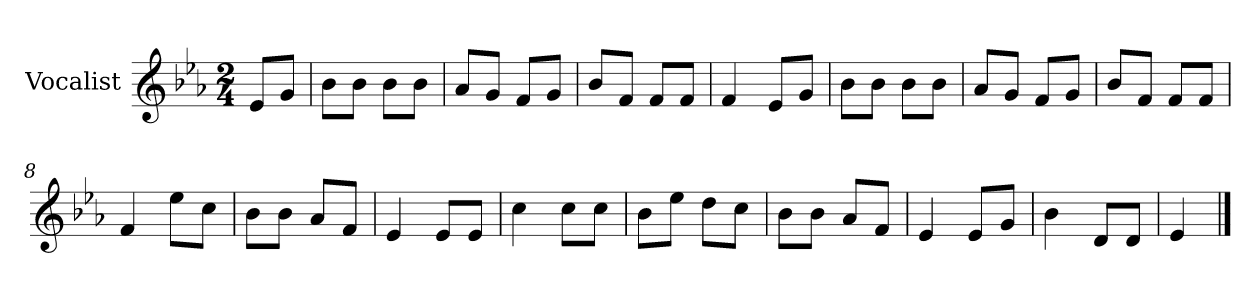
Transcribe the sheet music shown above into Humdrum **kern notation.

**kern
*part1
*staff1
*I"Vocalist
*k[b-e-a-]
*E-:
*M2/4
=
8e-L
8gJ
=1
8b-L
8b-J
8b-L
8b-J
=2
8a-L
8gJ
8fL
8gJ
=3
8b-L
8fJ
8fL
8fJ
=4
4f
8e-L
8gJ
=5
8b-L
8b-J
8b-L
8b-J
=6
8a-L
8gJ
8fL
8gJ
=7
8b-L
8fJ
8fL
8fJ
=8
4f
8ee-L
8ccJ
=9
8b-L
8b-J
8a-L
8fJ
=10
4e-
8e-L
8e-J
=11
4cc
8ccL
8ccJ
=12
8b-L
8ee-J
8ddL
8ccJ
=13
8b-L
8b-J
8a-L
8fJ
=14
4e-
8e-L
8gJ
=15
4b-
8dL
8dJ
=16
4e-
==
*-
